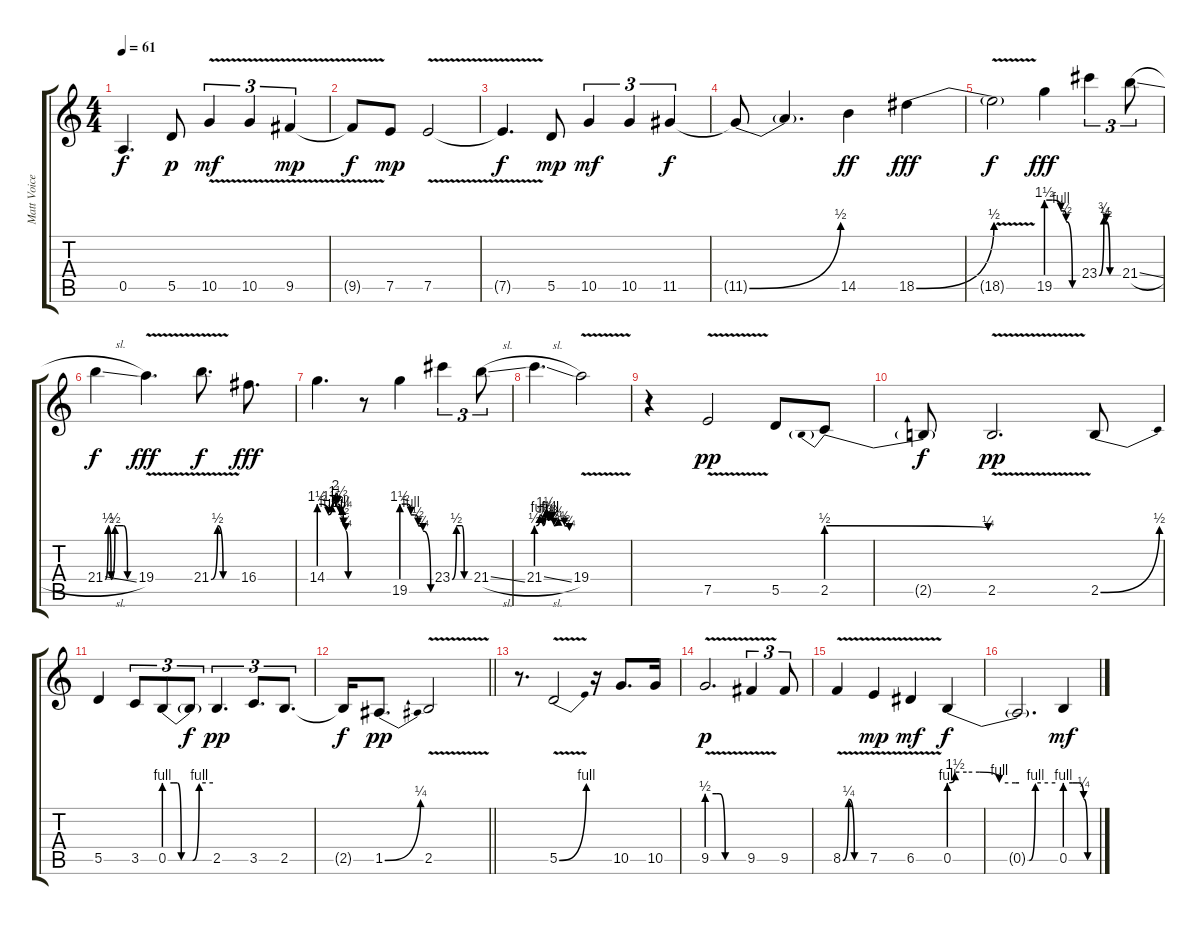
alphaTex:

\track ("Matt Voice" "Matt Voice") {solo instrument distortionguitar}
\staff {score tabs}
\tuning (E4 B3 G3 D3 A2 E2) {hide}
\ts (4 4)
\tempo 61
\clef g2
\ks c
0.5{t}.4{d dy f} 5.5.8{dy p} 10.5{v}.4{tu (3 2) dy mf} 10.5{v}.4{tu (3 2)} 9.5{v}.4{tu (3 2) dy mp} |
9.5{t}.8{dy f} 7.5.8{dy mp} 7.5{v}.2 |
7.5{t}.4{d dy f} 5.5.8{dy mp} 10.5.4{tu (3 2) dy mf} 10.5.4{tu (3 2)} 11.5.4{tu (3 2) dy f} |
11.5{be (bend 0 0 60 2) t}.8 11.5{t}.4{d} 14.5.4{dy ff} 18.5{be (bend 0 0 60 2)}.4{dy fff} |
18.5{v t}.2{dy f} 19.5{be (custom 0 6 12 6 28 4 34 4 38 2 50 0 60 0)}.4{dy fff} 23.4{be (custom 0 0 15 3 23 2 34 0 40 0 60 0)}.4{tu (3 2)} 21.4{sl}.8{tu (3 2)} |
21.4{be (custom 0 0 6 2 12 0 20 2 25 2 38 2 46 0 60 0) sl}.4{dy f} 19.4{v}.4{d dy fff} 21.4{be (custom 0 0 15 2 28 0 60 0) v}.8{d dy f} 16.4.8{d dy fff} |
14.4{be (custom 0 6 15 4 21 6 27 8 31 6 35 4 38 5 40 2 44 1 48 0 60 0)}.4{d} r.8 19.5{be (custom 0 6 10 6 19 4 27 4 34 2 44 1 60 0)}.4 23.4{be (custom 0 0 15 2 34 2 42 0 60 0)}.4{tu (3 2)} 21.4{sl}.8{tu (3 2)} |
21.4{be (custom 0 2 6 4 12 2 17 5 21 3 25 4 29 3 32 2 40 3 51 2 60 1) sl}.4{d} 19.4{v}.2 |
r.4 7.5{v}.2{dy pp} 5.5.8 2.5{be (prebendrelease 0 2 60 1)}.8 |
2.5{t}.8{dy f} 2.5{v}.2{d dy pp} 2.5{be (bend 0 0 60 2)}.8 |
5.5.4 3.5.8{tu (3 2)} 0.5{be (custom 0 4 12 4 16 4 21 0 30 0 35 0 43 4 60 4)}.8{tu (3 2)} 0.5{t}.8{tu (3 2) dy f} 2.5.4{d tu (3 2) dy pp} 3.5.8{d tu (3 2)} 2.5.8{d tu (3 2)} |
\barLineRight lightlight
2.5{t}.16{dy f} 1.5{be (bend 0 0 60 1)}.8{d dy pp} 2.5{v}.2 |
r.8{d} 5.5{be (bend 0 0 60 4) v}.2 r.16 10.5.8{d} 10.5.16 |
9.5{be (custom 0 2 15 2 20 2 30 0 39 0 60 0) v}.2{d dy p} 9.5{v}.4{tu (3 2)} 9.5.8{tu (3 2)} |
8.5{be (custom 0 0 15 1 30 0 60 0) v}.4 7.5{v}.4{dy mp} 6.5{v}.4{dy mf} 0.5{be (custom 0 4 5 6 15 6 26 6 43 4 57 4 60 4)}.4{dy f} |
0.5{be (custom 0 0 17 0 27 4 60 4) t}.2{d} 0.5{be (custom 0 4 15 4 25 4 36 1 44 0 60 0)}.4{dy mf}
